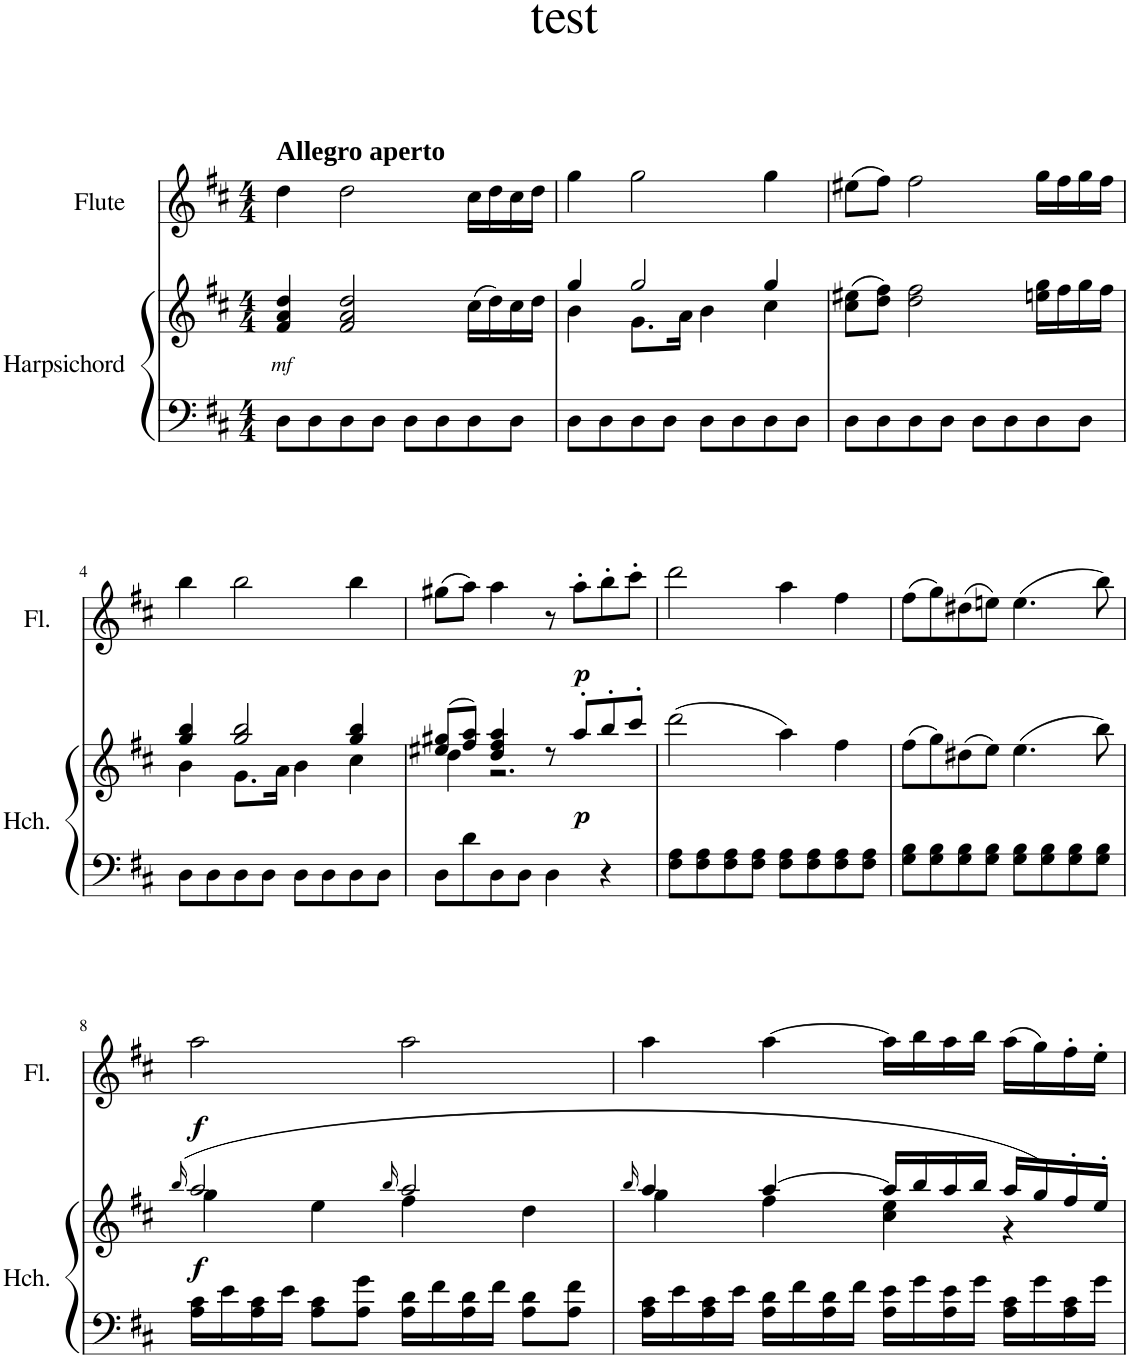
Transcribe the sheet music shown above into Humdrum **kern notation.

**kern	**kern	**dynam	**kern	**dynam
*part2	*part2	*part2	*part1	*part1
*staff3	*staff2	*staff2/3	*staff1	*staff1
*I"Harpsichord	*	*	*I"Flute	*
*I'Hch.	*	*	*I'Fl.	*
*clefF4	*clefG2	*	*clefG2	*
*k[f#c#]	*k[f#c#]	*	*k[f#c#]	*
*M4/4	*M4/4	*	*M4/4	*
=1	=1	=1	=1	=1
!	!	!	!LO:TX:a:B:t=Allegro aperto	!
!	!	!LO:DY:b	!	!
8D\L	4f#/ 4a/ 4dd/	other-dynamics	4dd\	.
8D\	.	.	.	.
8D\	2f#/ 2a/ 2dd/	.	2dd\	.
8D\J	.	.	.	.
8D\L	.	.	.	.
8D\	.	.	.	.
8D\	(16cc#\LL	.	16cc#\LL	.
.	16dd\)	.	16dd\	.
8D\J	16cc#\	.	16cc#\	.
.	16dd\JJ	.	16dd\JJ	.
=2	=2	=2	=2	=2
*	*^	*	*	*
8D\L	4gg/	4b\	.	4gg\	.
8D\	.	.	.	.	.
8D\	2gg/	8.g\L	.	2gg\	.
8D\J	.	.	.	.	.
.	.	16a\Jk	.	.	.
8D\L	.	4b\	.	.	.
8D\	.	.	.	.	.
8D\	4gg/	4cc#\	.	4gg\	.
8D\J	.	.	.	.	.
*	*v	*v	*	*	*
=3	=3	=3	=3	=3
8D\L	(8cc#\ 8ee#X\L	.	(8ee#X\L	.
8D\	8dd\ 8ff#\J)	.	8ff#\J)	.
8D\	2dd\ 2ff#\	.	2ff#\	.
8D\J	.	.	.	.
8D\L	.	.	.	.
8D\	.	.	.	.
8D\	16een\ 16gg\LL	.	16gg\LL	.
.	16ff#\	.	16ff#\	.
8D\J	16gg\	.	16gg\	.
.	16ff#\JJ	.	16ff#\JJ	.
!!LO:LB:g=z
=4	=4	=4	=4	=4
*	*^	*	*	*
8D\L	4gg/ 4bb/	4b\	.	4bb\	.
8D\	.	.	.	.	.
8D\	2gg/ 2bb/	8.g\L	.	2bb\	.
8D\J	.	.	.	.	.
.	.	16a\Jk	.	.	.
8D\L	.	4b\	.	.	.
8D\	.	.	.	.	.
8D\	4gg/ 4bb/	4cc#\	.	4bb\	.
8D\J	.	.	.	.	.
=5	=5	=5	=5	=5	=5
8D\L	(8ee#X/ 8gg#X/L	4dd\	.	(8gg#X\L	.
8d\	8ff#/ 8aa/J)	.	.	8aa\J)	.
8D\	4dd/ 4ff#/ 4aa/	2.r	.	4aa\	.
8D\J	.	.	.	.	.
4D\	8r	.	.	8r	.
!	!	!	!LO:DY:b	!	!LO:DY:b
.	8aa'/L	.	p	8aa'\L	p
4r	8bb'/	.	.	8bb'\	.
.	8ccc#'/J	.	.	8ccc#'\J	.
*	*v	*v	*	*	*
=6	=6	=6	=6	=6
8F#\ 8A\L	(2ddd\	.	2ddd\	.
8F#\ 8A\	.	.	.	.
8F#\ 8A\	.	.	.	.
8F#\ 8A\J	.	.	.	.
8F#\ 8A\L	4aa\)	.	4aa\	.
8F#\ 8A\	.	.	.	.
8F#\ 8A\	4ff#\	.	4ff#\	.
8F#\ 8A\J	.	.	.	.
=7	=7	=7	=7	=7
8G\ 8B\L	(8ff#\L	.	(8ff#\L	.
8G\ 8B\	8gg\)	.	8gg\)	.
8G\ 8B\	(8dd#X\	.	(8dd#X\	.
8G\ 8B\J	8ee\J)	.	8een\J)	.
8G\ 8B\L	(4.ee\	.	(4.ee\	.
8G\ 8B\	.	.	.	.
8G\ 8B\	.	.	.	.
8G\ 8B\J	8bb\)	.	8bb\)	.
!!LO:LB:g=z
=8	=8	=8	=8	=8
.	(16qbb/	.	.	.
*	*^	*	*	*
!	!	!	!LO:DY:b	!	!LO:DY:b
16A\ 16c#\LL	2aa/	4gg\	f	2aa\	f
16e\	.	.	.	.	.
16A\ 16c#\	.	.	.	.	.
16e\JJ	.	.	.	.	.
8A\ 8c#\L	.	4ee\	.	.	.
8A\ 8g\J	.	.	.	.	.
.	16qbb/	.	.	.	.
16A\ 16d\LL	2aa/	4ff#\	.	2aa\	.
16f#\	.	.	.	.	.
16A\ 16d\	.	.	.	.	.
16f#\JJ	.	.	.	.	.
8A\ 8d\L	.	4dd\	.	.	.
8A\ 8f#\J	.	.	.	.	.
=9	=9	=9	=9	=9	=9
.	16qbb/	.	.	.	.
16A\ 16c#\LL	4aa/	4gg\	.	4aa\	.
16e\	.	.	.	.	.
16A\ 16c#\	.	.	.	.	.
16e\JJ	.	.	.	.	.
16A\ 16d\LL	[>4aa/	4ff#\	.	[>4aa\	.
16f#\	.	.	.	.	.
16A\ 16d\	.	.	.	.	.
16f#\JJ	.	.	.	.	.
16A\ 16e\LL	16aa/LL]	4cc#\ 4ee\	.	16aa\LL]	.
16g\	16bb/	.	.	16bb\	.
16A\ 16e\	16aa/	.	.	16aa\	.
16g\JJ	16bb/JJ	.	.	16bb\JJ	.
16A\ 16c#\LL	16aa/LL	4r	.	(16aa\LL	.
16g\	16gg/)	.	.	16gg\)	.
16A\ 16c#\	16ff#'/	.	.	16ff#'\	.
16g\JJ	16ee'/JJ	.	.	16ee'\JJ	.
*	*v	*v	*	*	*
=	=	=	=	=
*-	*-	*-	*-	*-
